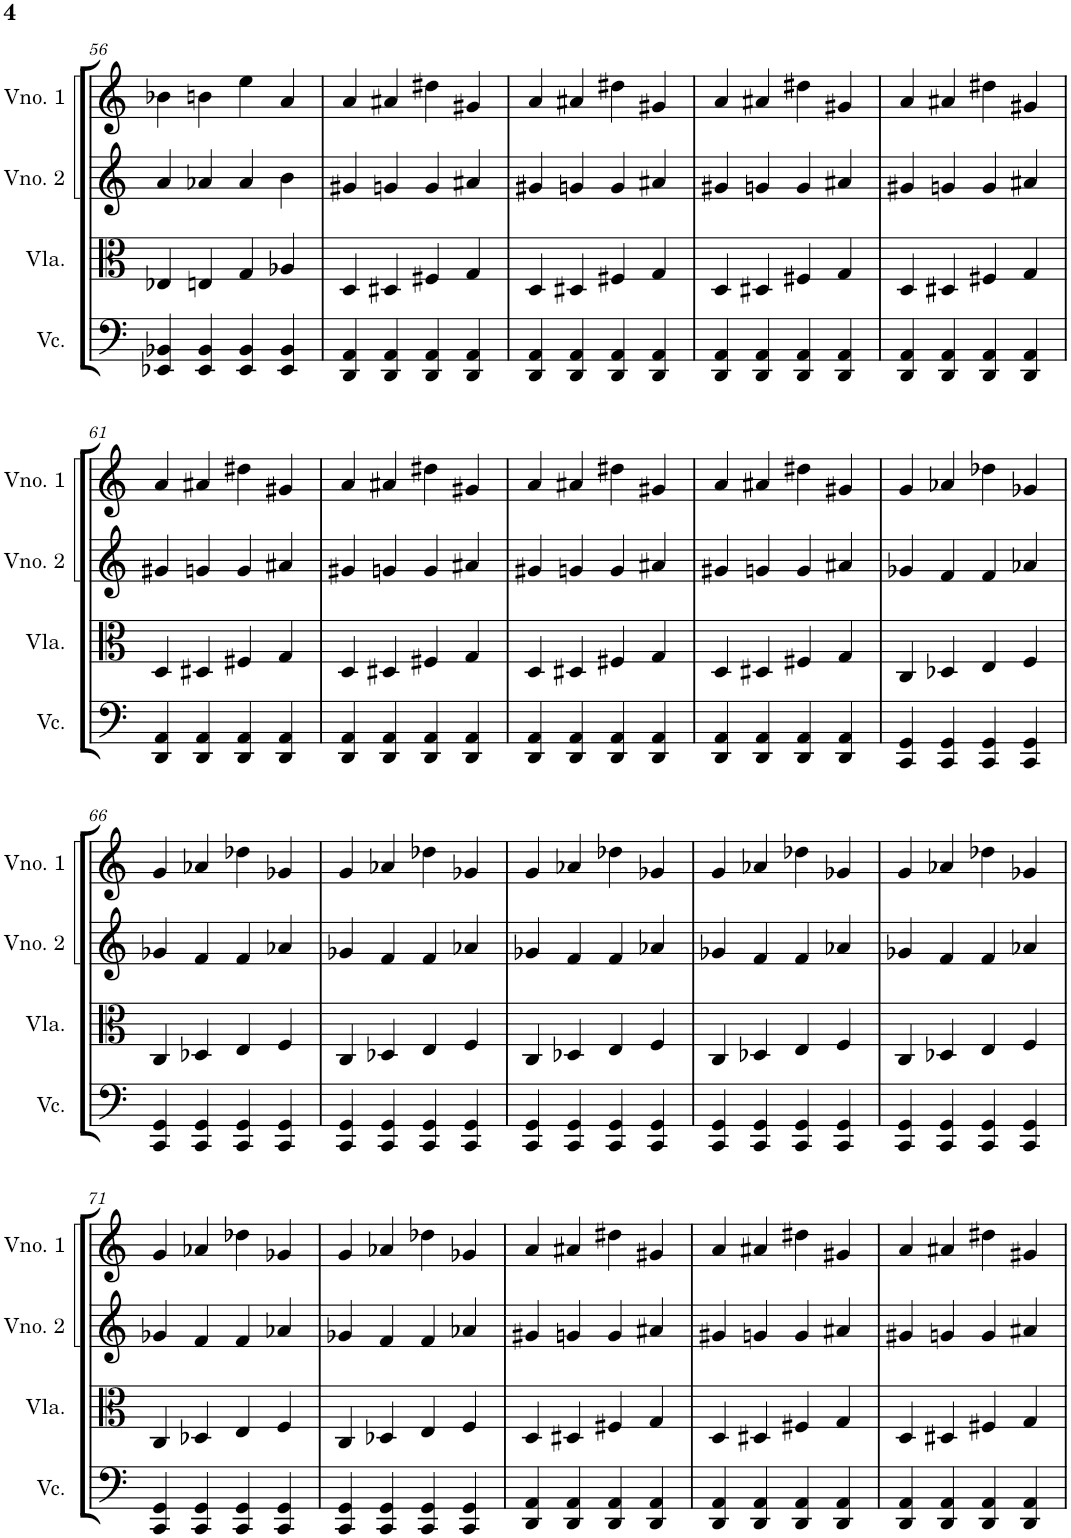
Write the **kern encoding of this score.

**kern	**kern	**kern	**kern
*part4	*part3	*part2	*part1
*staff4	*staff3	*staff2	*staff1
*I"Violoncelo	*I"Viola	*I"Violino 2	*I"Violino 1
*I'Vc.	*I'Vla.	*I'Vno. 2	*I'Vno. 1
!!LO:PB:g=z
*clefF4	*clefC3	*clefG2	*clefG2
*k[]	*k[]	*k[]	*k[]
*M2/2	*M2/2	*M2/2	*M2/2
*met(c|)	*met(c|)	*met(c|)	*met(c|)
=56	=56	=56	=56
4EE-X/ 4BB-X/	4E-X/	4a/	4b-X\
4EE-/ 4BB-/	4En/	4a-X/	4bn\
4EE-/ 4BB-/	4G/	4a-/	4ee\
4EE-/ 4BB-/	4A-X/	4b\	4a/
=57	=57	=57	=57
4DD/ 4AA/	4D/	4g#X/	4a/
4DD/ 4AA/	4D#X/	4gn/	4a#X/
4DD/ 4AA/	4F#X/	4g/	4dd#X\
4DD/ 4AA/	4G/	4a#X/	4g#X/
=58	=58	=58	=58
4DD/ 4AA/	4D/	4g#X/	4a/
4DD/ 4AA/	4D#X/	4gn/	4a#X/
4DD/ 4AA/	4F#X/	4g/	4dd#X\
4DD/ 4AA/	4G/	4a#X/	4g#X/
=59	=59	=59	=59
4DD/ 4AA/	4D/	4g#X/	4a/
4DD/ 4AA/	4D#X/	4gn/	4a#X/
4DD/ 4AA/	4F#X/	4g/	4dd#X\
4DD/ 4AA/	4G/	4a#X/	4g#X/
=60	=60	=60	=60
4DD/ 4AA/	4D/	4g#X/	4a/
4DD/ 4AA/	4D#X/	4gn/	4a#X/
4DD/ 4AA/	4F#X/	4g/	4dd#X\
4DD/ 4AA/	4G/	4a#X/	4g#X/
!!LO:LB:g=z
=61	=61	=61	=61
4DD/ 4AA/	4D/	4g#X/	4a/
4DD/ 4AA/	4D#X/	4gn/	4a#X/
4DD/ 4AA/	4F#X/	4g/	4dd#X\
4DD/ 4AA/	4G/	4a#X/	4g#X/
=62	=62	=62	=62
4DD/ 4AA/	4D/	4g#X/	4a/
4DD/ 4AA/	4D#X/	4gn/	4a#X/
4DD/ 4AA/	4F#X/	4g/	4dd#X\
4DD/ 4AA/	4G/	4a#X/	4g#X/
=63	=63	=63	=63
4DD/ 4AA/	4D/	4g#X/	4a/
4DD/ 4AA/	4D#X/	4gn/	4a#X/
4DD/ 4AA/	4F#X/	4g/	4dd#X\
4DD/ 4AA/	4G/	4a#X/	4g#X/
=64	=64	=64	=64
4DD/ 4AA/	4D/	4g#X/	4a/
4DD/ 4AA/	4D#X/	4gn/	4a#X/
4DD/ 4AA/	4F#X/	4g/	4dd#X\
4DD/ 4AA/	4G/	4a#X/	4g#X/
=65	=65	=65	=65
4CC/ 4GG/	4C/	4g-X/	4g/
4CC/ 4GG/	4D-X/	4f/	4a-X/
4CC/ 4GG/	4E/	4f/	4dd-X\
4CC/ 4GG/	4F/	4a-X/	4g-X/
!!LO:LB:g=z
=66	=66	=66	=66
4CC/ 4GG/	4C/	4g-X/	4g/
4CC/ 4GG/	4D-X/	4f/	4a-X/
4CC/ 4GG/	4E/	4f/	4dd-X\
4CC/ 4GG/	4F/	4a-X/	4g-X/
=67	=67	=67	=67
4CC/ 4GG/	4C/	4g-X/	4g/
4CC/ 4GG/	4D-X/	4f/	4a-X/
4CC/ 4GG/	4E/	4f/	4dd-X\
4CC/ 4GG/	4F/	4a-X/	4g-X/
=68	=68	=68	=68
4CC/ 4GG/	4C/	4g-X/	4g/
4CC/ 4GG/	4D-X/	4f/	4a-X/
4CC/ 4GG/	4E/	4f/	4dd-X\
4CC/ 4GG/	4F/	4a-X/	4g-X/
=69	=69	=69	=69
4CC/ 4GG/	4C/	4g-X/	4g/
4CC/ 4GG/	4D-X/	4f/	4a-X/
4CC/ 4GG/	4E/	4f/	4dd-X\
4CC/ 4GG/	4F/	4a-X/	4g-X/
=70	=70	=70	=70
4CC/ 4GG/	4C/	4g-X/	4g/
4CC/ 4GG/	4D-X/	4f/	4a-X/
4CC/ 4GG/	4E/	4f/	4dd-X\
4CC/ 4GG/	4F/	4a-X/	4g-X/
!!LO:LB:g=z
=71	=71	=71	=71
4CC/ 4GG/	4C/	4g-X/	4g/
4CC/ 4GG/	4D-X/	4f/	4a-X/
4CC/ 4GG/	4E/	4f/	4dd-X\
4CC/ 4GG/	4F/	4a-X/	4g-X/
=72	=72	=72	=72
4CC/ 4GG/	4C/	4g-X/	4g/
4CC/ 4GG/	4D-X/	4f/	4a-X/
4CC/ 4GG/	4E/	4f/	4dd-X\
4CC/ 4GG/	4F/	4a-X/	4g-X/
=73	=73	=73	=73
4DD/ 4AA/	4D/	4g#X/	4a/
4DD/ 4AA/	4D#X/	4gn/	4a#X/
4DD/ 4AA/	4F#X/	4g/	4dd#X\
4DD/ 4AA/	4G/	4a#X/	4g#X/
=74	=74	=74	=74
4DD/ 4AA/	4D/	4g#X/	4a/
4DD/ 4AA/	4D#X/	4gn/	4a#X/
4DD/ 4AA/	4F#X/	4g/	4dd#X\
4DD/ 4AA/	4G/	4a#X/	4g#X/
=75	=75	=75	=75
4DD/ 4AA/	4D/	4g#X/	4a/
4DD/ 4AA/	4D#X/	4gn/	4a#X/
4DD/ 4AA/	4F#X/	4g/	4dd#X\
4DD/ 4AA/	4G/	4a#X/	4g#X/
=	=	=	=
*-	*-	*-	*-
